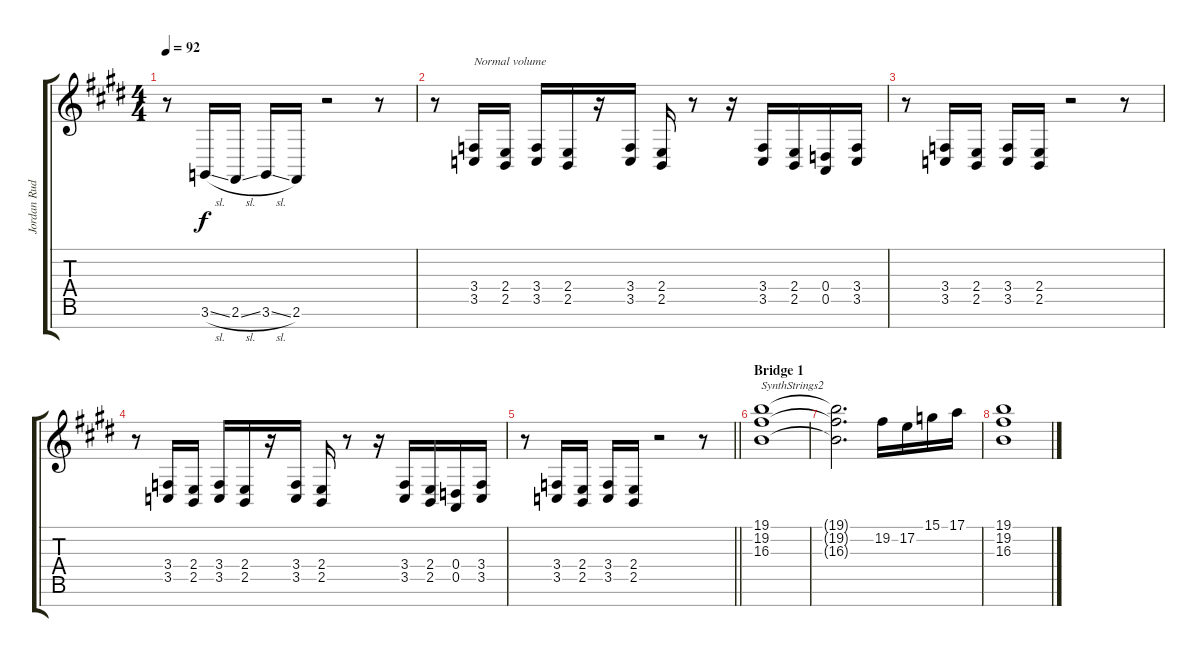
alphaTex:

\track ("Jordan Rudess" "Jordan Rud") {instrument synthstrings2}
\staff {score tabs}
\tuning (E4 B3 G3 D3 A2 E2 B1) {hide}
\ts (4 4)
\tempo 92
\clef g2
\ks e
r.8{dy f} 3.6{sl}.16 2.6{sl}.16 3.6{sl}.16 2.6.16 r.2 r.8 |
r.8 (3.4 3.5).16{txt "Normal volume" volume 11} (2.4 2.5).16 (3.4 3.5).16 (2.4 2.5).16 r.16 (3.4 3.5).16 (2.4 2.5).16 r.8 r.16 (3.4 3.5).16 (2.4 2.5).16 (0.4 0.5).16 (3.4 3.5).16 |
r.8 (3.4 3.5).16 (2.4 2.5).16 (3.4 3.5).16 (2.4 2.5).16 r.2 r.8 |
r.8 (3.4 3.5).16 (2.4 2.5).16 (3.4 3.5).16 (2.4 2.5).16 r.16 (3.4 3.5).16 (2.4 2.5).16 r.8 r.16 (3.4 3.5).16 (2.4 2.5).16 (0.4 0.5).16 (3.4 3.5).16 |
\barLineRight lightlight
r.8 (3.4 3.5).16 (2.4 2.5).16 (3.4 3.5).16 (2.4 2.5).16 r.2 r.8 |
\section ("" "Bridge 1")
(19.1 19.2 16.3).1{txt "SynthStrings2" volume 13 instrument synthstrings2} |
(19.1{t} 19.2{t} 16.3{t}).2{d} 19.2.16 17.2.16 15.1.16 17.1.16 |
(19.1 19.2 16.3).1
